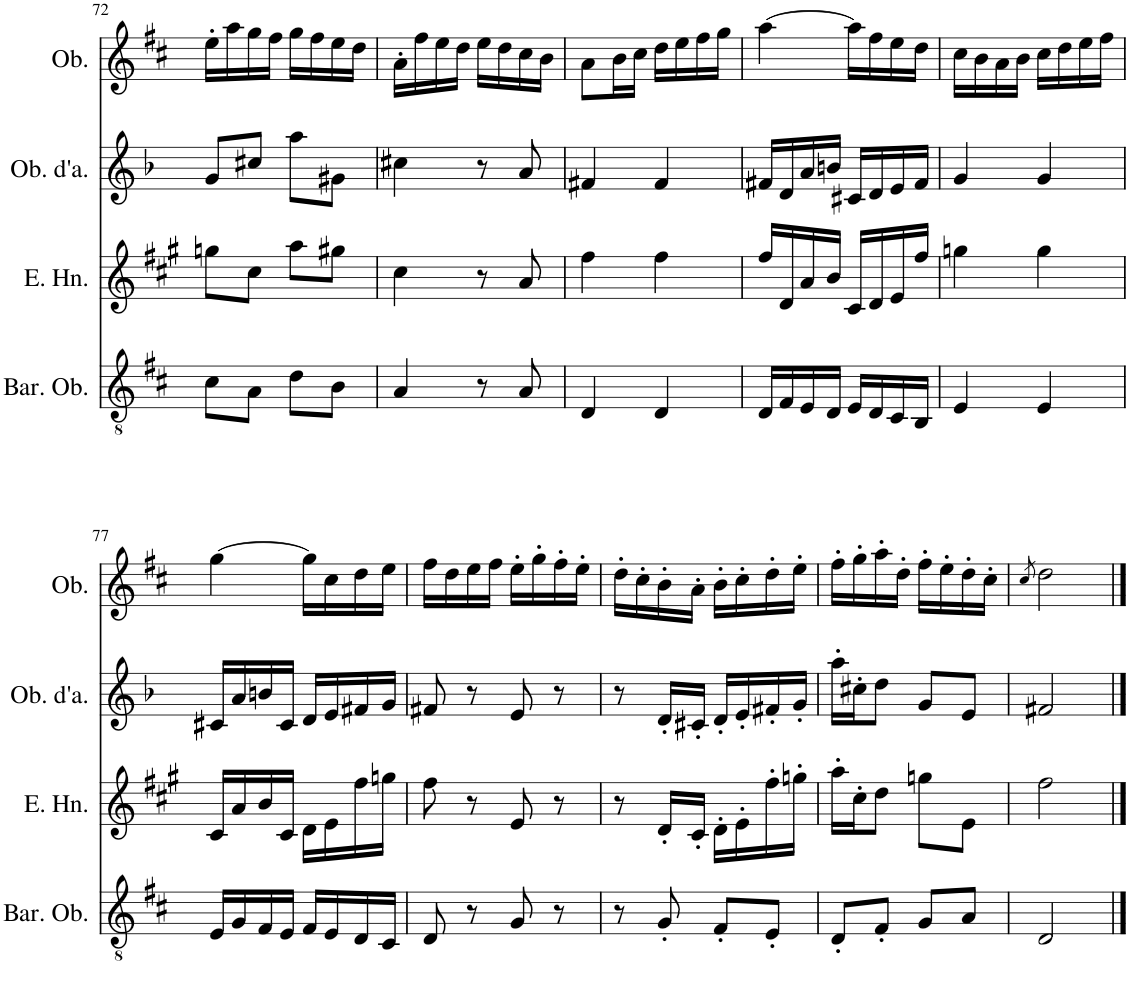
**kern	**kern	**kern	**kern
*part4	*part3	*part2	*part1
*staff4	*staff3	*staff2	*staff1
*I"Baritone Oboe	*I"English Horn	*I"Oboe d'amore	*I"Oboe
*I'Bar. Ob.	*I'E. Hn.	*I'Ob. d'a.	*I'Ob.
!!LO:PB:g=z
*clefGv2	*clefG2	*clefG2	*clefG2
*	*Trd4c7	*Trd2c3	*
*k[f#c#]	*k[f#c#g#]	*k[b-]	*k[f#c#]
*M2/4	*M2/4	*M2/4	*M2/4
=72	=72	=72	=72
8c#\L	8ggn\L	8g/L	16ee'\LL
.	.	.	16aa\
8A\J	8cc#\J	8cc#X/J	16gg\
.	.	.	16ff#\JJ
8d\L	8aa\L	8aa\L	16gg\LL
.	.	.	16ff#\
8B\J	8gg#X\J	8g#X\J	16ee\
.	.	.	16dd\JJ
=73	=73	=73	=73
4A/	4cc#\	4cc#X\	16a'\LL
.	.	.	16ff#\
.	.	.	16ee\
.	.	.	16dd\JJ
8r	8r	8r	16ee\LL
.	.	.	16dd\
8A/	8a/	8a/	16cc#\
.	.	.	16b\JJ
=74	=74	=74	=74
4D/	4ff#\	4f#X/	8a\L
.	.	.	16b\L
.	.	.	16cc#\JJ
4D/	4ff#\	4f#/	16dd\LL
.	.	.	16ee\
.	.	.	16ff#\
.	.	.	16gg\JJ
=75	=75	=75	=75
16D/LL	16ff#/LL	16f#X/LL	[4aa\
16F#/	16d/	16d/	.
16E/	16a/	16a/	.
16D/JJ	16b/JJ	16bn/JJ	.
16E/LL	16c#/LL	16c#X/LL	16aa\LL]
16D/	16d/	16d/	16ff#\
16C#/	16e/	16e/	16ee\
16BB/JJ	16ff#/JJ	16f#/JJ	16dd\JJ
=76	=76	=76	=76
4E/	4ggn\	4g/	16cc#\LL
.	.	.	16b\
.	.	.	16a\
.	.	.	16b\JJ
4E/	4gg\	4g/	16cc#\LL
.	.	.	16dd\
.	.	.	16ee\
.	.	.	16ff#\JJ
!!LO:LB:g=z
=77	=77	=77	=77
16E/LL	16c#/LL	16c#X/LL	[4gg\
16G/	16a/	16a/	.
16F#/	16b/	16bn/	.
16E/JJ	16c#/JJ	16c#/JJ	.
16F#/LL	16d\LL	16d/LL	16gg\LL]
16E/	16e\	16e/	16cc#\
16D/	16ff#\	16f#X/	16dd\
16C#/JJ	16ggn\JJ	16g/JJ	16ee\JJ
=78	=78	=78	=78
8D/	8ff#\	8f#X/	16ff#\LL
.	.	.	16dd\
8r	8r	8r	16ee\
.	.	.	16ff#\JJ
8G/	8e/	8e/	16ee'\LL
.	.	.	16gg'\
8r	8r	8r	16ff#'\
.	.	.	16ee'\JJ
=79	=79	=79	=79
8r	8r	8r	16dd'\LL
.	.	.	16cc#'\
8G'/	16d'/LL	16d'/LL	16b'\
.	16c#'/JJ	16c#X'/JJ	16a'\JJ
8F#'/L	16d'\LL	16d'/LL	16b'\LL
.	16e'\	16e'/	16cc#'\
8E'/J	16ff#'\	16f#X'/	16dd'\
.	16ggn'\JJ	16g'/JJ	16ee'\JJ
=80	=80	=80	=80
8D'/L	16aa'\LL	16aa'\LL	16ff#'\LL
.	16cc#'\J	16cc#X'\J	16gg'\
8F#'/J	8dd\J	8dd\J	16aa'\
.	.	.	16dd'\JJ
8G/L	8ggn\L	8g/L	16ff#'\LL
.	.	.	16ee'\
8A/J	8e\J	8e/J	16dd'\
.	.	.	16cc#'\JJ
=81	=81	=81	=81
.	.	.	8qcc#/
2D/	2ff#\	2f#X/	2dd\
==	==	==	==
*-	*-	*-	*-
